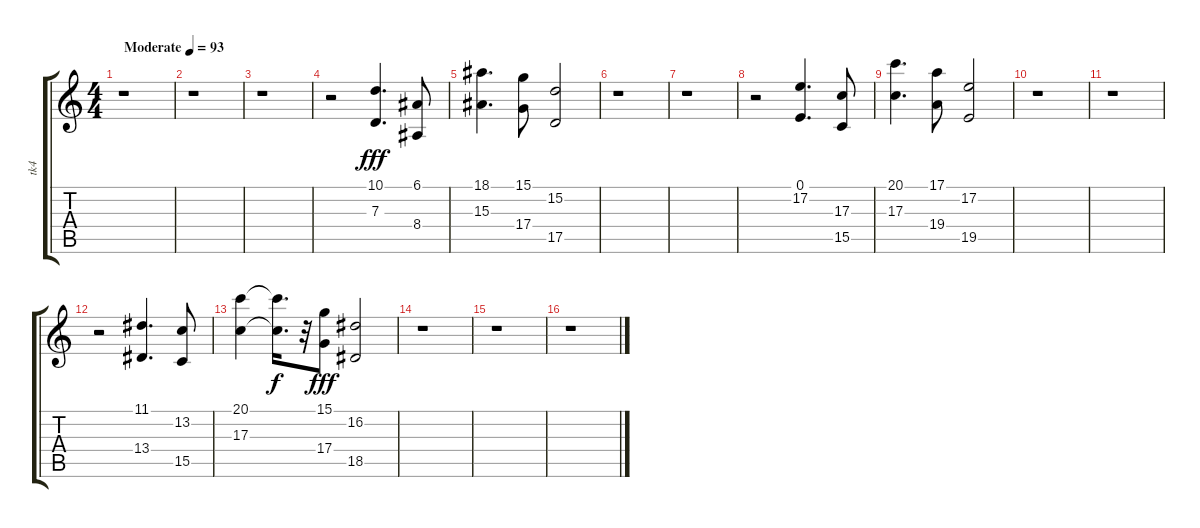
\track ("tk4" "tk4") {instrument stringensemble1}
\staff {score tabs}
\tuning (E4 B3 G3 D3 A2 E2) {hide}
\ts (4 4)
\tempo (93 "Moderate")
\clef g2
\ks c
r.1{dy fff instrument stringensemble1} |
r.1 |
r.1 |
r.2 (10.1 7.3).4{d} (6.1 8.4).8 |
(18.1 15.3).4{d} (15.1 17.4).8 (15.2 17.5).2 |
r.1 |
r.1 |
r.2 (0.1 17.2).4{d} (17.3 15.5).8 |
(20.1 17.3).4{d} (17.1 19.4).8 (17.2 19.5).2 |
r.1 |
r.1 |
r.2 (11.1 13.4).4{d} (13.2 15.5).8 |
(20.1 17.3).4 (20.1{t} 17.3{t}).16{d dy f} r.32 (15.1 17.4).8{dy fff} (16.2 18.5).2 |
r.1 |
r.1 |
r.1
